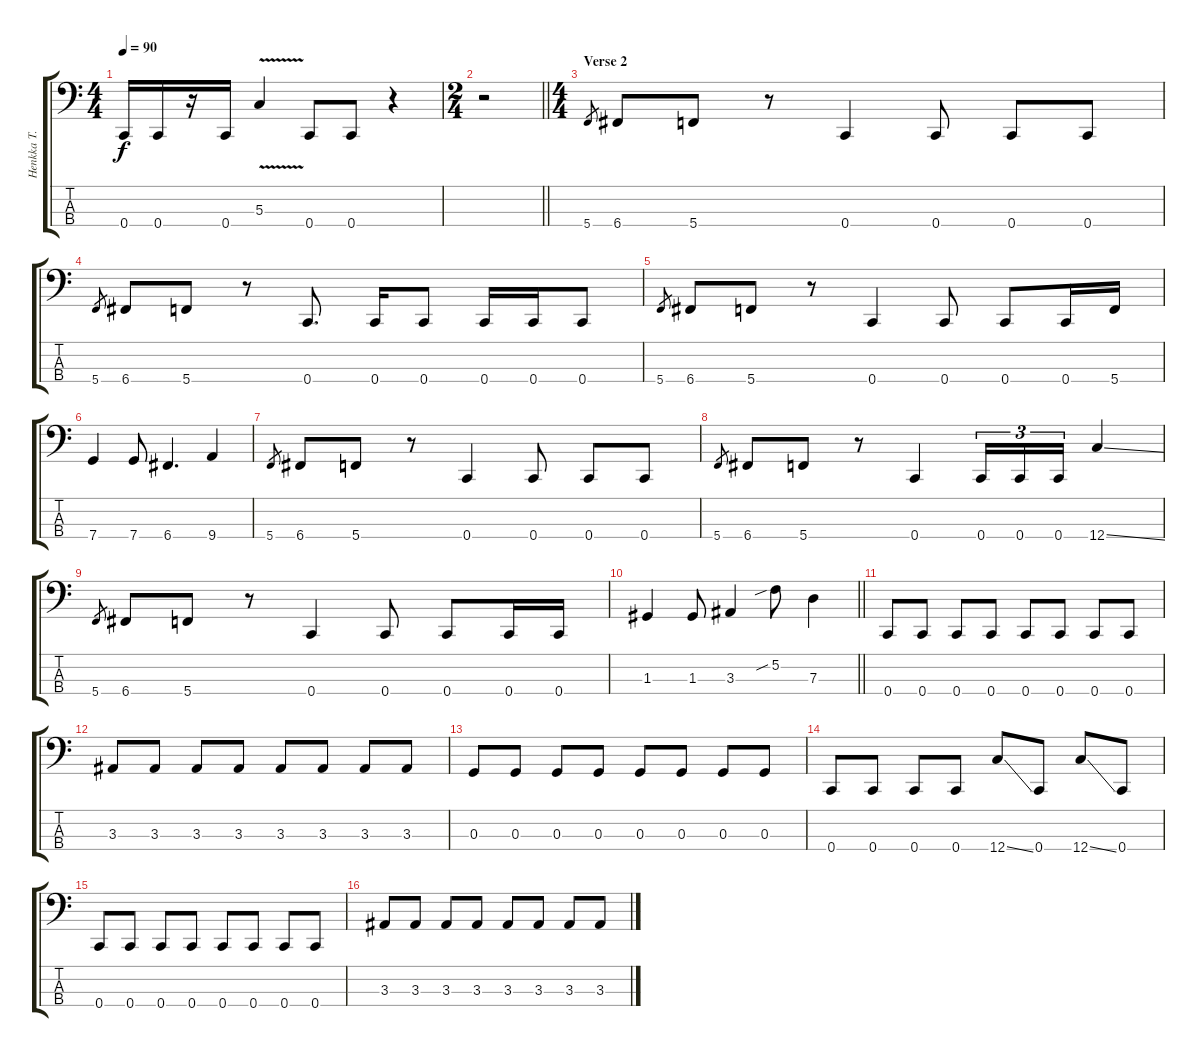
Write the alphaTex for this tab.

\track ("Henkka T. Blacksmith" "Henkka T. ") {instrument electricbasspick}
\staff {score tabs}
\tuning (F2 C2 G1 C1) {hide}
\ts (4 4)
\tempo 90
\clef f4
\ks c
0.4.16{dy f} 0.4.16 r.16 0.4.16 5.3{v}.4 0.4.8 0.4.8 r.4 |
\ts (2 4)
\barLineRight lightlight
r.2 |
\ts (4 4)
\section ("" "Verse 2")
5.4.8{gr} 6.4.8 5.4.8 r.8 0.4.4 0.4.8 0.4.8 0.4.8 |
5.4.8{gr} 6.4.8 5.4.8 r.8 0.4.8{d} 0.4.16 0.4.8 0.4.16 0.4.16 0.4.8 |
5.4.8{gr} 6.4.8 5.4.8 r.8 0.4.4 0.4.8 0.4.8 0.4.16 5.4.16 |
7.4.4 7.4.8 6.4.4{d} 9.4.4 |
5.4.8{gr} 6.4.8 5.4.8 r.8 0.4.4 0.4.8 0.4.8 0.4.8 |
5.4.8{gr} 6.4.8 5.4.8 r.8 0.4.4 0.4.16{tu (3 2)} 0.4.16{tu (3 2)} 0.4.16{tu (3 2)} 12.4{ss}.4 |
5.4.8{gr} 6.4.8 5.4.8 r.8 0.4.4 0.4.8 0.4.8 0.4.16 0.4.16 |
\barLineRight lightlight
1.3.4 1.3.8 3.3.4 5.2{sib}.8 7.3.4 |
0.4.8 0.4.8 0.4.8 0.4.8 0.4.8 0.4.8 0.4.8 0.4.8 |
3.3.8 3.3.8 3.3.8 3.3.8 3.3.8 3.3.8 3.3.8 3.3.8 |
0.3.8 0.3.8 0.3.8 0.3.8 0.3.8 0.3.8 0.3.8 0.3.8 |
0.4.8 0.4.8 0.4.8 0.4.8 12.4{ss}.8 0.4.8 12.4{ss}.8 0.4.8 |
0.4.8 0.4.8 0.4.8 0.4.8 0.4.8 0.4.8 0.4.8 0.4.8 |
3.3.8 3.3.8 3.3.8 3.3.8 3.3.8 3.3.8 3.3.8 3.3.8
